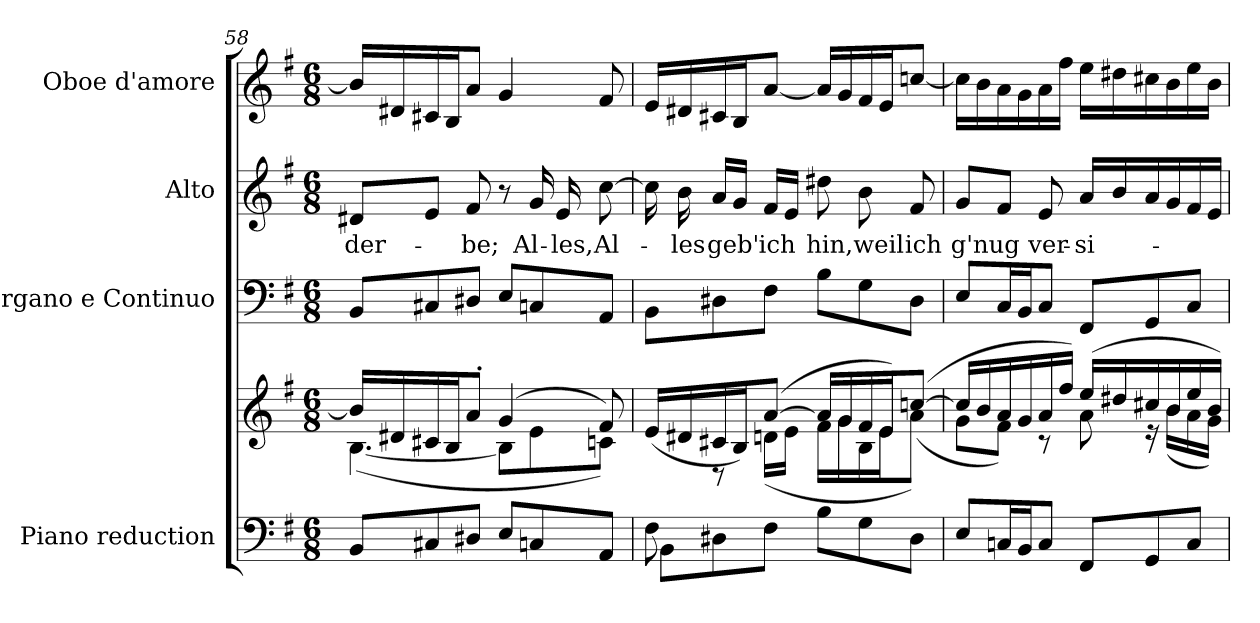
**kern	**kern	**kern	**kern	**text	**kern
*part4	*part4	*part3	*part2	*part2	*part1
*staff5	*staff4	*staff3	*staff2	*staff2	*staff1
*I"Piano reduction	*	*I"Organo e Continuo	*I"Alto	*	*I"Oboe d'amore
*I'Pno	*	*	*	*	*I'Ob
*clefF4	*clefG2	*clefF4	*clefG2	*	*clefG2
*k[f#]	*k[f#]	*k[f#]	*k[f#]	*	*k[f#]
*M6/8	*M6/8	*M6/8	*M6/8	*	*M6/8
=58	=58	=58	=58	=58	=58
*	*^	*	*	*	*
!	!	!	!	!	!LO:LY:b	!
8BB/L	16b/LL]	([4.B\	8BB/L	8d#X/L	der-	16b/LL]
.	16d#X/	.	.	.	.	16d#X/
8C#X/	16c#X/	.	8C#X/	8e/J	.	16c#X/
.	16B/J	.	.	.	.	16B/J
!	!	!	!	!	!LO:LY:b	!
8D#X/J	8a'/J	.	8D#X/J	8f#/	-be;	8a/J
8E/L	(4g/	8B\L]	8E/L	8r	.	4g/
!	!	!	!	!	!LO:LY:b	!
8Cn/	.	8e\	8Cn/	16g/	Al-	.
!	!	!	!	!	!LO:LY:b	!
.	.	.	.	16e/	les,	.
!	!	!	!	!	!LO:LY:b	!
8AA/J	8f#/)	8cn\J)	8AA/J	[8cc\	Al-	8f#/
=59	=59	=59	=59	=59	=59	=59
*^	*	*	*	*	*	*
8F#\	8BB\L	(16e/LL	8ryy	8BB\L	16cc\]	.	16e/LL
!	!	!	!	!	!	!LO:LY:b	!
.	.	16d#X/	.	.	16b\	-les	16d#X/
!	!	!	!	!	!	!LO:LY:b	!
2ryy	8D#X\	16c#X/	8r	8D#X\	16a/LL	geb'	16c#X/
.	.	16B/J)	.	.	16g/JJ	.	16B/J
!	!	!	!	!	!	!LO:LY:b	!
.	8F#\J	([8a/J	(16dn\LL	8F#\J	16f#/LL	ich	[8a/J
.	.	.	16e\JJ	.	16e/JJ	.	.
!	!	!	!	!	!	!LO:LY:b	!
.	8B\L	16a/LL]	16f#\LL	8B\L	8dd#X\	hin,	16a/LL]
.	.	16g/	16g\	.	.	.	16g/
!	!	!	!	!	!	!LO:LY:b	!
.	8G\	16f#/	16B\	8G\	8b\	weil	16f#/
.	.	16e/J)	16e\J	.	.	.	16e/J
!	!	!	!	!	!	!LO:LY:b	!
8ryy	8D#\J	([8ccn/J	(8a\J)	8D#\J	8f#/	ich	[8ccn/J
=60	=60	=60	=60	=60	=60	=60	=60
!	!	!	!	!	!	!LO:LY:b	!
*v	*v	*	*	*	*	*	*
8E/L	16cc/LL]	8g\L	8E/L	8g/L	g'nug	16cc\LL]
.	16b/	.	.	.	.	16b\
16Cn/L	16a/	8f#\J)	16C/L	8f#/J	.	16a\
16BB/J	16g/	.	16BB/J	.	.	16g\
!	!	!	!	!	!LO:LY:b	!
8C/J	16a/	8r	8C/J	8e/	ver-	16a\
.	16ff#/JJ)	.	.	.	.	16ff#\JJ
!	!	!	!	!	!LO:LY:b	!
8FF#/L	(16ee/LL	8a\	8FF#/L	16a/LL	si-	16ee\LL
.	16dd#X/	.	.	16b/	.	16dd#X\
8GG/	16cc#X/	16r	8GG/	16a/	.	16cc#X\
.	16b/	(16b\LL	.	16g/	.	16b\
8C/J	16ee/	16a\	8C/J	16f#/	.	16ee\
.	16b/JJ)	16g\JJ)	.	16e/JJ	.	16b\JJ
*	*v	*v	*	*	*	*
=	=	=	=	=	=
*-	*-	*-	*-	*-	*-
